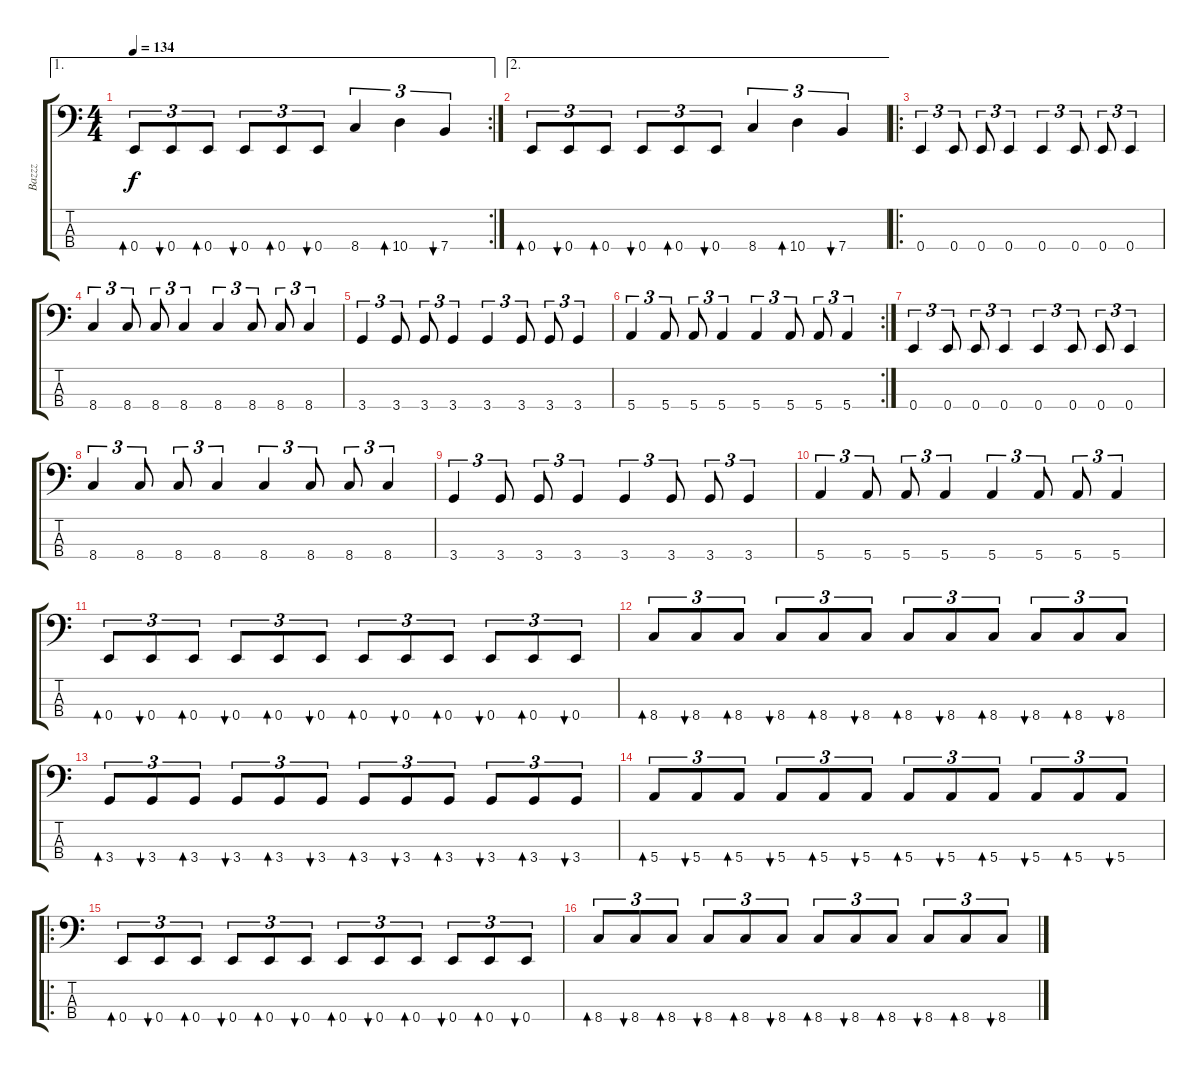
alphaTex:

\track ("Bazzz" "Bazzz") {instrument electricbasspick}
\staff {score tabs}
\tuning (G2 D2 A1 E1) {hide}
\ae 1
\rc 2
\ts (4 4)
\tempo 134
\clef f4
\ks c
0.4.8{tu (3 2) bd 60 dy f} 0.4.8{tu (3 2) bu 60} 0.4.8{tu (3 2) bd 60} 0.4.8{tu (3 2) bu 60} 0.4.8{tu (3 2) bd 60} 0.4.8{tu (3 2) bu 60} 8.4.4{tu (3 2)} 10.4.4{tu (3 2) bd 60} 7.4.4{tu (3 2) bu 60} |
\ae 2
0.4.8{tu (3 2) bd 60} 0.4.8{tu (3 2) bu 60} 0.4.8{tu (3 2) bd 60} 0.4.8{tu (3 2) bu 60} 0.4.8{tu (3 2) bd 60} 0.4.8{tu (3 2) bu 60} 8.4.4{tu (3 2)} 10.4.4{tu (3 2) bd 60} 7.4.4{tu (3 2) bu 60} |
\ro
0.4.4{tu (3 2)} 0.4.8{tu (3 2)} 0.4.8{tu (3 2)} 0.4.4{tu (3 2)} 0.4.4{tu (3 2)} 0.4.8{tu (3 2)} 0.4.8{tu (3 2)} 0.4.4{tu (3 2)} |
8.4.4{tu (3 2)} 8.4.8{tu (3 2)} 8.4.8{tu (3 2)} 8.4.4{tu (3 2)} 8.4.4{tu (3 2)} 8.4.8{tu (3 2)} 8.4.8{tu (3 2)} 8.4.4{tu (3 2)} |
3.4.4{tu (3 2)} 3.4.8{tu (3 2)} 3.4.8{tu (3 2)} 3.4.4{tu (3 2)} 3.4.4{tu (3 2)} 3.4.8{tu (3 2)} 3.4.8{tu (3 2)} 3.4.4{tu (3 2)} |
\rc 2
5.4.4{tu (3 2)} 5.4.8{tu (3 2)} 5.4.8{tu (3 2)} 5.4.4{tu (3 2)} 5.4.4{tu (3 2)} 5.4.8{tu (3 2)} 5.4.8{tu (3 2)} 5.4.4{tu (3 2)} |
0.4.4{tu (3 2)} 0.4.8{tu (3 2)} 0.4.8{tu (3 2)} 0.4.4{tu (3 2)} 0.4.4{tu (3 2)} 0.4.8{tu (3 2)} 0.4.8{tu (3 2)} 0.4.4{tu (3 2)} |
8.4.4{tu (3 2)} 8.4.8{tu (3 2)} 8.4.8{tu (3 2)} 8.4.4{tu (3 2)} 8.4.4{tu (3 2)} 8.4.8{tu (3 2)} 8.4.8{tu (3 2)} 8.4.4{tu (3 2)} |
3.4.4{tu (3 2)} 3.4.8{tu (3 2)} 3.4.8{tu (3 2)} 3.4.4{tu (3 2)} 3.4.4{tu (3 2)} 3.4.8{tu (3 2)} 3.4.8{tu (3 2)} 3.4.4{tu (3 2)} |
5.4.4{tu (3 2)} 5.4.8{tu (3 2)} 5.4.8{tu (3 2)} 5.4.4{tu (3 2)} 5.4.4{tu (3 2)} 5.4.8{tu (3 2)} 5.4.8{tu (3 2)} 5.4.4{tu (3 2)} |
0.4.8{tu (3 2) bd 60} 0.4.8{tu (3 2) bu 60} 0.4.8{tu (3 2) bd 60} 0.4.8{tu (3 2) bu 60} 0.4.8{tu (3 2) bd 60} 0.4.8{tu (3 2) bu 60} 0.4.8{tu (3 2) bd 60} 0.4.8{tu (3 2) bu 60} 0.4.8{tu (3 2) bd 60} 0.4.8{tu (3 2) bu 60} 0.4.8{tu (3 2) bd 60} 0.4.8{tu (3 2) bu 60} |
8.4.8{tu (3 2) bd 60} 8.4.8{tu (3 2) bu 60} 8.4.8{tu (3 2) bd 60} 8.4.8{tu (3 2) bu 60} 8.4.8{tu (3 2) bd 60} 8.4.8{tu (3 2) bu 60} 8.4.8{tu (3 2) bd 60} 8.4.8{tu (3 2) bu 60} 8.4.8{tu (3 2) bd 60} 8.4.8{tu (3 2) bu 60} 8.4.8{tu (3 2) bd 60} 8.4.8{tu (3 2) bu 60} |
3.4.8{tu (3 2) bd 60} 3.4.8{tu (3 2) bu 60} 3.4.8{tu (3 2) bd 60} 3.4.8{tu (3 2) bu 60} 3.4.8{tu (3 2) bd 60} 3.4.8{tu (3 2) bu 60} 3.4.8{tu (3 2) bd 60} 3.4.8{tu (3 2) bu 60} 3.4.8{tu (3 2) bd 60} 3.4.8{tu (3 2) bu 60} 3.4.8{tu (3 2) bd 60} 3.4.8{tu (3 2) bu 60} |
5.4.8{tu (3 2) bd 60} 5.4.8{tu (3 2) bu 60} 5.4.8{tu (3 2) bd 60} 5.4.8{tu (3 2) bu 60} 5.4.8{tu (3 2) bd 60} 5.4.8{tu (3 2) bu 60} 5.4.8{tu (3 2) bd 60} 5.4.8{tu (3 2) bu 60} 5.4.8{tu (3 2) bd 60} 5.4.8{tu (3 2) bu 60} 5.4.8{tu (3 2) bd 60} 5.4.8{tu (3 2) bu 60} |
\ro
0.4.8{tu (3 2) bd 60} 0.4.8{tu (3 2) bu 60} 0.4.8{tu (3 2) bd 60} 0.4.8{tu (3 2) bu 60} 0.4.8{tu (3 2) bd 60} 0.4.8{tu (3 2) bu 60} 0.4.8{tu (3 2) bd 60} 0.4.8{tu (3 2) bu 60} 0.4.8{tu (3 2) bd 60} 0.4.8{tu (3 2) bu 60} 0.4.8{tu (3 2) bd 60} 0.4.8{tu (3 2) bu 60} |
8.4.8{tu (3 2) bd 60} 8.4.8{tu (3 2) bu 60} 8.4.8{tu (3 2) bd 60} 8.4.8{tu (3 2) bu 60} 8.4.8{tu (3 2) bd 60} 8.4.8{tu (3 2) bu 60} 8.4.8{tu (3 2) bd 60} 8.4.8{tu (3 2) bu 60} 8.4.8{tu (3 2) bd 60} 8.4.8{tu (3 2) bu 60} 8.4.8{tu (3 2) bd 60} 8.4.8{tu (3 2) bu 60}
